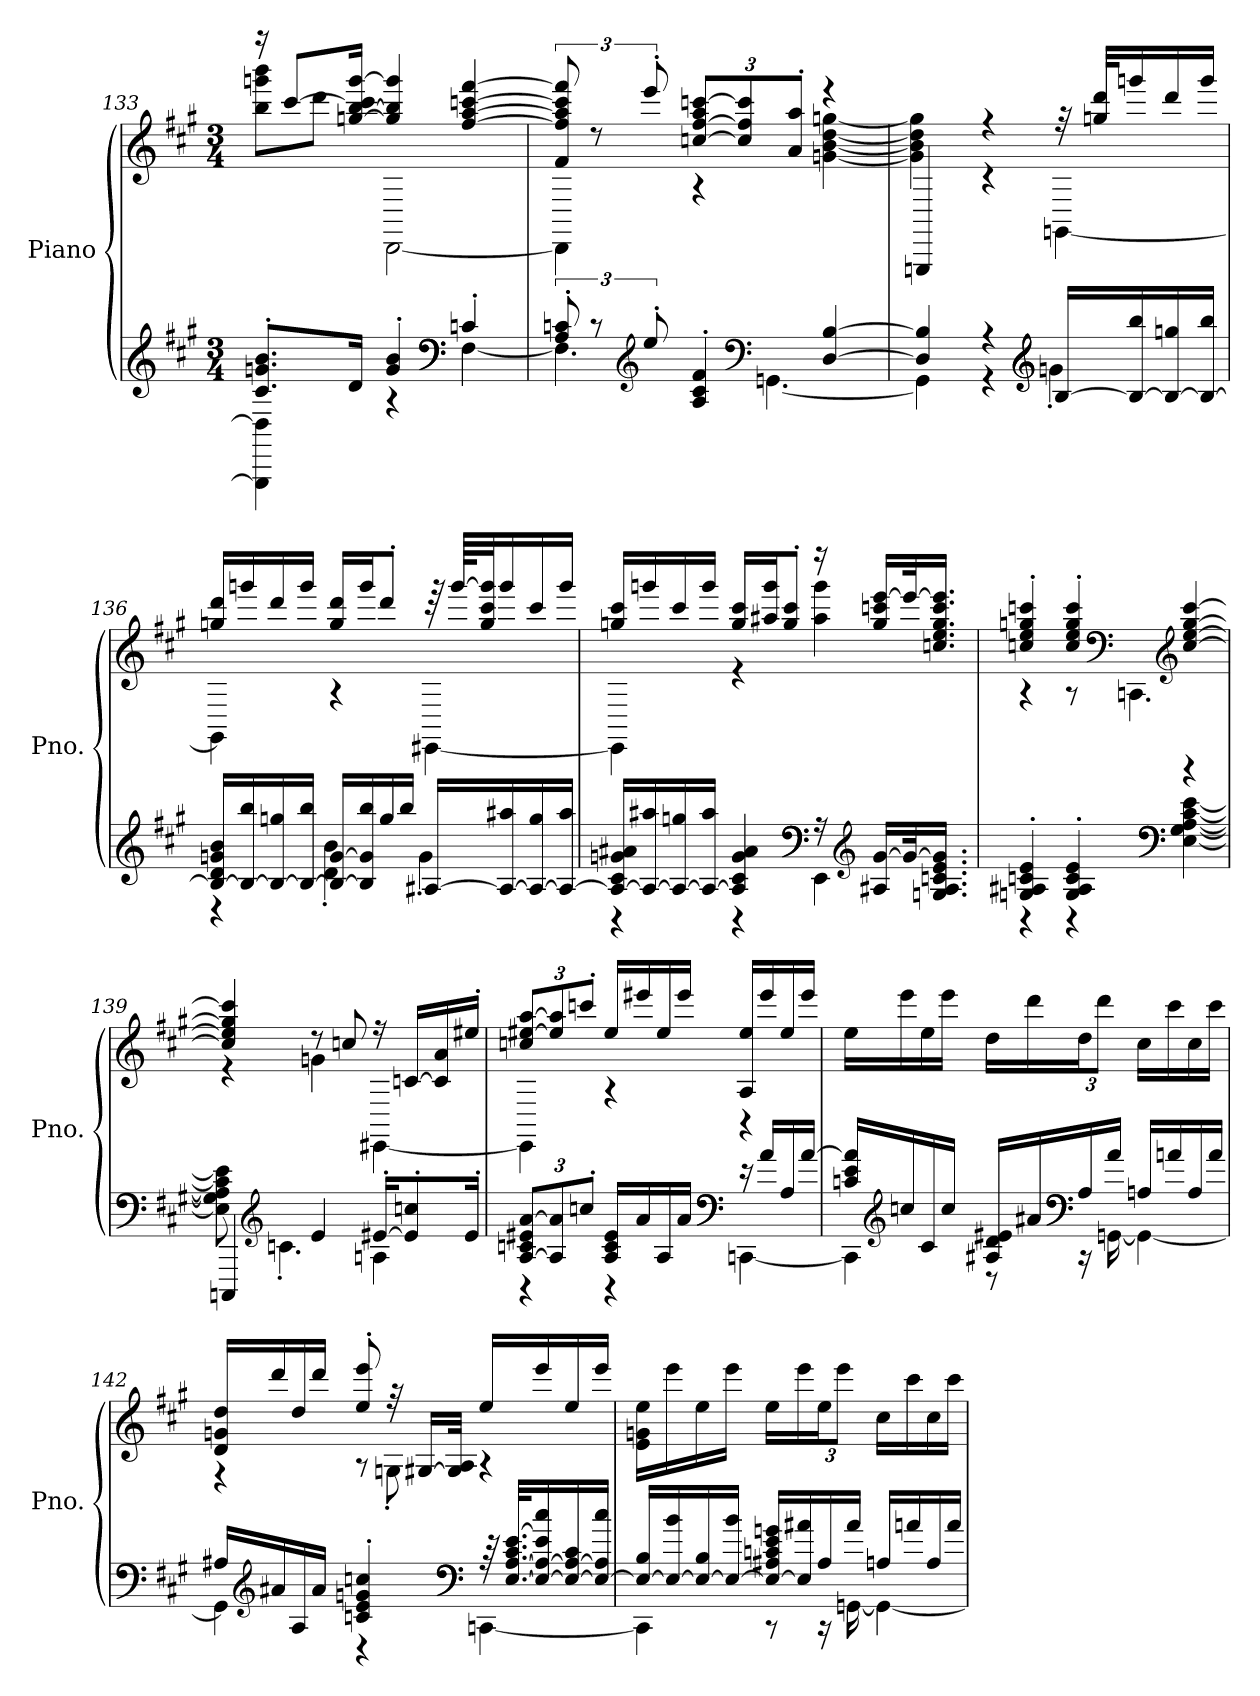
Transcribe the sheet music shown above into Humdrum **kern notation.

**kern	**kern
*part1	*part1
*staff2	*staff1
*I"Piano	*
*I'Pno.	*
!!LO:LB:g=z
*clefG2	*clefG2
*k[f#c#g#]	*k[f#c#g#]
*M3/4	*M3/4
=133	=133
*^	*^
8.c#/' 8.gn/' 8.b/'L	4GGG\] 4D\]	16r	8bb\ 8gggn\ 8bbb\L
.	.	[8ccc#/L	.
.	.	.	8ddd\J
16d/Jk	.	[16ggn/ [16bb/ 16ccc#/] [16ggg/Jk	.
4g/' 4b/'	4r	4gg/] 4bb/] 4ggg/]	[2DD\
*clefF4	*	*	*
4cn'/	[4F#\	[4ff#/ [4aa/ [4cccn/ [4fff#/	.
=134	=134	=134	=134
12A/' 12cn/'	4.F#\]	12f#/ 12ff#/] 12aa/] 12ccc/] 12fff#/]	4DD\]
12r	.	12r	.
*clefG2	*	*	*
12ee'/	.	12eee'/	.
*	*	*Xbrackettup	*
4A/' 4c/' 4f#/'	.	[12ccn/ [12ff#/ 12aa/ [12cccn/L	4r
.	.	12cc/] 12ff#/] 12ccc/]	.
*clefF4	*	*	*
.	[4.GGn\	.	.
.	.	12a/' 12aa/'J	.
[4D/ [4B/	.	4r	[4gn\ [4b\ [4dd\ [4ggn\
=135	=135	=135	=135
4D/] 4B/]	4GG\]	4GGGn/	4g\] 4b\] 4dd\] 4gg\]
4r	4r	4r	4r
*clefG2	*	*	*
[16B/LL	4gn'\	32r	[4GGn\
.	.	32ggn/ 32ddd/KLL	.
16B/_ 16bb/	.	16gggn/	.
16B/_ 16ggn/	.	16ddd/	.
16B/_ 16bb/JJ	.	16ggg/JJ	.
!!LO:LB:g=z	!!
=136	=136	=136	=136
16B/_ 16d/ 16gn/ 16b/LL	4r	16ggn/ 16ddd/LL	4GG\]
16B/_ 16bb/	.	16gggn/	.
16B/_ 16ggn/	.	16ddd/	.
16B/_ 16bb/JJ	.	16ggg/JJ	.
16B/_ [16g/LL	4d\' 4b\'	16gg/ 16ddd/LL	4r
16B/] 16g/] 16bb/	.	16ggg/J	.
16gg/	.	8ddd'/J	.
16bb/JJ	.	.	.
[16A#X/LL	4g'\	64r	[4EE#X\
.	.	[64ggg/KLLL	.
.	.	32gg/ 32ccc#/ 32ggg/]J	.
16A#/_ 16aa#X/	.	16ggg/	.
16A#/_ 16gg/	.	16ccc#/	.
16A#/_ 16aa#/JJ	.	16ggg/JJ	.
=137	=137	=137	=137
16A#/_ 16c#/ 16gn/ 16a#X/LL	4r	16ggn/ 16ccc#/LL	4EE#\]
16A#/_ 16aa#X/	.	16gggn/	.
16A#/_ 16ggn/	.	16ccc#/	.
16A#/_ 16aa#/JJ	.	16ggg/JJ	.
4A#/] 4c#/ 4g/ 4a#/	4r	16gg/ 16ccc#/LL	4r
.	.	16aa#X/ 16ggg/J	.
.	.	8gg/' 8ccc#/'J	.
*clefF4	*	*	*
16r	4EE\	16r	4aa#\ 4ggg\
*clefG2	*	*	*
16A#X/ [16g/LL	.	16gg/ 16cccn/ [16eee/LL	.
32g/K_	.	32eee/K_	.
16.Gn/ 16.A#/ 16.cn/ 16.e/ 16.g/]JJ	.	16.ccn/ 16.ee/ 16.gg/ 16.ccc/ 16.eee/]JJ	.
!!LO:PB:g=z	!!
=138	=138	=138	=138
4Gn/' 4A#X/' 4cn/' 4e/'	4r	4ccn/' 4ee/' 4ggn/' 4cccn/'	4r
4G/' 4A#/' 4c/' 4e/'	4r	4cc/' 4ee/' 4gg/' 4ccc/'	8r
*	*	*clefF4	*
.	.	.	4.CCn\
*clefF4	*	*clefG2	*
4r	[4E\ [4G\ [4A#\ [4c\ [4e\	[4cc/ [4ee/ [4gg/ [4ccc/	.
=139	=139	=139	=139
4CCCn/	8E\] 8G\] 8A#\] 8c\] 8e\]	4cc/] 4ee/] 4gg/] 4ccc/]	4r
*clefG2	*	*	*
.	4.cn'\	.	.
4e/	.	8r	4gn\
.	.	8ccn/	.
[16e#X'/KL	4An\	16r	[4EE#X\
8e#/]' 8ccn/'	.	[16cn/LL	.
.	.	16c/] 16a/	.
16e#'/Jk	.	16ee#X'/JJ	.
=140	=140	=140	=140
*Xbrackettup	*	*	*
[12A/ 12cn/ 12e#X/ [12a/L	4r	12ccn/ [12ee#X/ [12aa/L	4EE#\]
12A/] 12a/]	.	12ee#/] 12aa/]	.
12ccn'/J	.	12cccn'/J	.
16A/ 16c/ 16e#/LL	4r	16ee#/LL	4r
16a/	.	16eee#X/	.
16A/	.	16ee#/	.
16a/JJ	.	16eee#/JJ	.
*clefF4	*	*	*
16r	[4CCn\	16A/ 16ee#/LL	4r
16a/LL	.	16eee#/	.
16A/	.	16ee#/	.
[16a/JJ	.	16eee#/JJ	.
*	*	*v	*v
!!LO:LB:g=z
=141	=141	=141
16cn/ 16e/ 16a/]LL	4CC\]	16ee\LL
*clefG2	*	*
16ccn/	.	16eee\
16c/	.	16ee\
16cc/JJ	.	16eee\JJ
16A#X/ 16d/ 16e#X/LL	8r	16dd\LL
16a#X/	.	16ddd\
*clefF4	*	*
16A#/	16r	24dd\J
.	.	12ddd\J
16a#/JJ	[16GGn\	.
16An/LL	4GG\_	16cc#\LL
16an/	.	16ccc#\
16A/	.	16cc#\
16a/JJ	.	16ccc#\JJ
=142	=142	=142
*	*	*^
16A#X/LL	4GG\]	16d/ 16gn/ 16dd/LL	4r
*clefG2	*	*	*
16a#X/	.	16ddd/	.
16A#/	.	16dd/	.
16a#/JJ	.	16ddd/JJ	.
4cn/' 4e/' 4gn/' 4ccn/'	4r	8ee/' 8eee/'	8r
.	.	32r	8Gn'\
.	.	[16G#X/LL	.
.	.	32G#/] 32A/JJk	.
*clefF4	*	*	*
64r	[4CCn\	16ee/LL	4r
[32.E/ [32.A#/ 32.c/ [32.e/KLL	.	.	.
16E/_ 16A#/_ 16e/] 16cc/	.	16eee/	.
16E/_ 16A#/_ 16c/	.	16ee/	.
16E/_ 16A#/] 16cc/JJ	.	16eee/JJ	.
*	*	*v	*v
!!LO:LB:g=z
=143	=143	=143
16E/_ 16B/LL	4CC\]	16e\ 16gn\ 16ee\LL
16E/_ 16b/	.	16eee\
16E/_ 16B/	.	16ee\
16E/_ 16b/JJ	.	16eee\JJ
16E/_ 16A#X/ 16cn/ 16e/ 16gn/LL	8r	16ee\LL
16E/] 16a#X/	.	16eee\
16A#/	16r	24ee\J
.	.	12eee\J
16a#/JJ	[16GGn\	.
16An/LL	4GG\_	16cc#\LL
16an/	.	16ccc#\
16A/	.	16cc#\
16a/JJ	.	16ccc#\JJ
*v	*v	*
=	=
*-	*-
